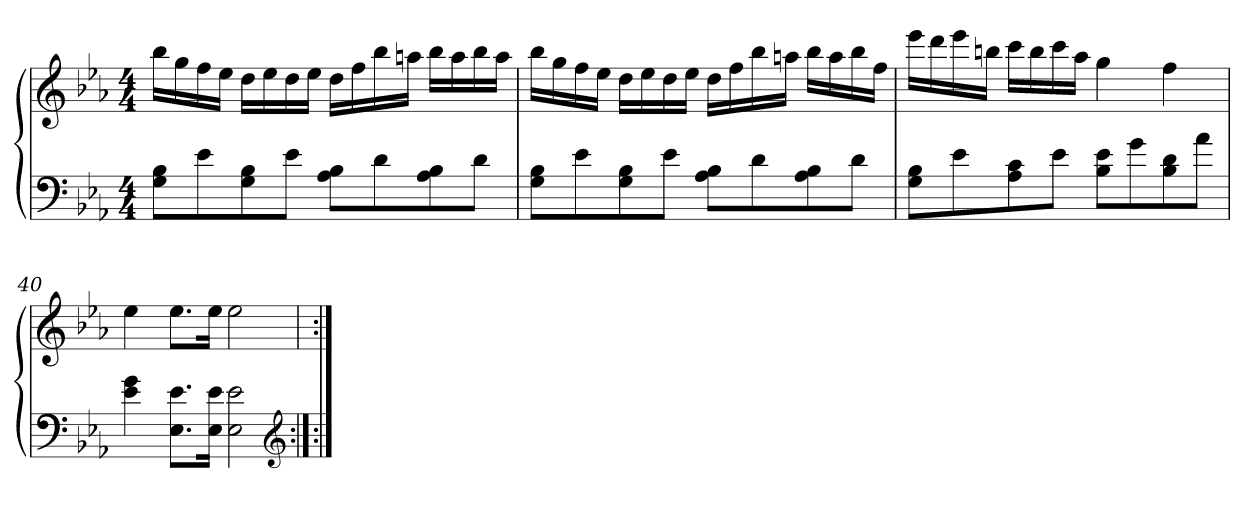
**kern	**kern
*part1	*part1
*staff2	*staff1
*clefF4	*clefG2
*k[b-e-a-]	*k[b-e-a-]
*c:	*c:
*M4/4	*M4/4
=	=
8G 8B-L	16bb-LL
.	16gg
8e-	16ff
.	16ee-JJ
8G 8B-	16ddLL
.	16ee-
8e-J	16dd
.	16ee-JJ
8A- 8B-L	16ddLL
.	16ff
8d	16bb-
.	16aanJJ
8A- 8B-	16bb-LL
.	16aa
8dJ	16bb-
.	16aaJJ
=38	=38
8G 8B-L	16bb-LL
.	16gg
8e-	16ff
.	16ee-JJ
8G 8B-	16ddLL
.	16ee-
8e-J	16dd
.	16ee-JJ
8A- 8B-L	16ddLL
.	16ff
8d	16bb-
.	16aanJJ
8A- 8B-	16bb-LL
.	16aa
8dJ	16bb-
.	16ffJJ
=39	=39
8G 8B-L	16eee-LL
.	16ddd
8e-	16eee-
.	16bbnJJ
8A- 8c	16cccLL
.	16bb
8e-J	16ccc
.	16aa-JJ
8B- 8e-L	4gg
8g	.
8B- 8d	4ff
8a-J	.
=40	=40
4e- 4g	4ee-
8.E- 8.e-L	8.ee-L
16E- 16e-Jk	16ee-Jk
2E- 2e-	2ee-
*clefG2	*
=:|!	=
*-	*-
